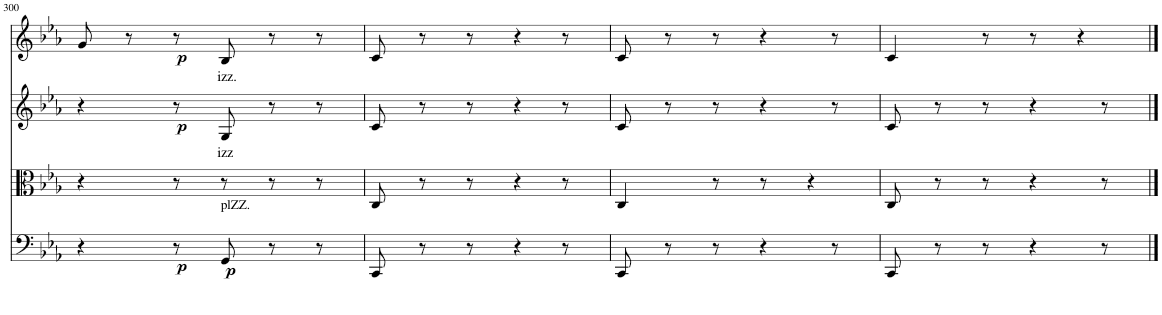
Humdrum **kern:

**kern	**dynam	**kern	**kern	**text	**dynam	**kern	**text	**dynam
*part4	*part4	*part3	*part2	*part2	*part2	*part1	*part1	*part1
*staff4	*staff4	*staff3	*staff2	*staff2	*staff2	*staff1	*staff1	*staff1
*I"Piano	*	*I"Piano	*I"Piano	*	*	*I"Piano	*	*
*I'Pno	*	*I'Pno	*I'Pno	*	*	*I'Pno	*	*
!!LO:PB:g=z
*clefF4	*	*clefC3	*clefG2	*	*	*clefG2	*	*
*k[b-e-a-]	*	*k[b-e-a-]	*k[b-e-a-]	*	*	*k[b-e-a-]	*	*
*M6/8	*	*M6/8	*M6/8	*	*	*M6/8	*	*
=300	=300	=300	=300	=300	=300	=300	=300	=300
4r	.	4r	4r	.	.	8g/	.	.
.	.	.	.	.	.	8r	.	.
!	!LO:DY:b	!	!	!	!LO:DY:b	!	!	!LO:DY:b
8r	p	8r	8r	.	p	8r	.	p
!LO:TX:a:t=plZZ.	!	!	!	!	!	!	!	!
!	!LO:DY:b	!	!	!LO:LY:b	!	!	!LO:LY:b	!
8GG/	p	8r	8G/	izz	.	8B-/	izz.	.
8r	.	8r	8r	.	.	8r	.	.
8r	.	8r	8r	.	.	8r	.	.
=301	=301	=301	=301	=301	=301	=301	=301	=301
8CC/	.	8C/	8c/	.	.	8c/	.	.
8r	.	8r	8r	.	.	8r	.	.
8r	.	8r	8r	.	.	8r	.	.
4r	.	4r	4r	.	.	4r	.	.
8r	.	8r	8r	.	.	8r	.	.
=302	=302	=302	=302	=302	=302	=302	=302	=302
8CC/	.	4C/	8c/	.	.	8c/	.	.
8r	.	.	8r	.	.	8r	.	.
8r	.	8r	8r	.	.	8r	.	.
4r	.	8r	4r	.	.	4r	.	.
.	.	4r	.	.	.	.	.	.
8r	.	.	8r	.	.	8r	.	.
=303	=303	=303	=303	=303	=303	=303	=303	=303
8CC/	.	8C/	8c/	.	.	4c/	.	.
8r	.	8r	8r	.	.	.	.	.
8r	.	8r	8r	.	.	8r	.	.
4r	.	4r	4r	.	.	8r	.	.
.	.	.	.	.	.	4r	.	.
8r	.	8r	8r	.	.	.	.	.
==	==	==	==	==	==	==	==	==
*-	*-	*-	*-	*-	*-	*-	*-	*-
